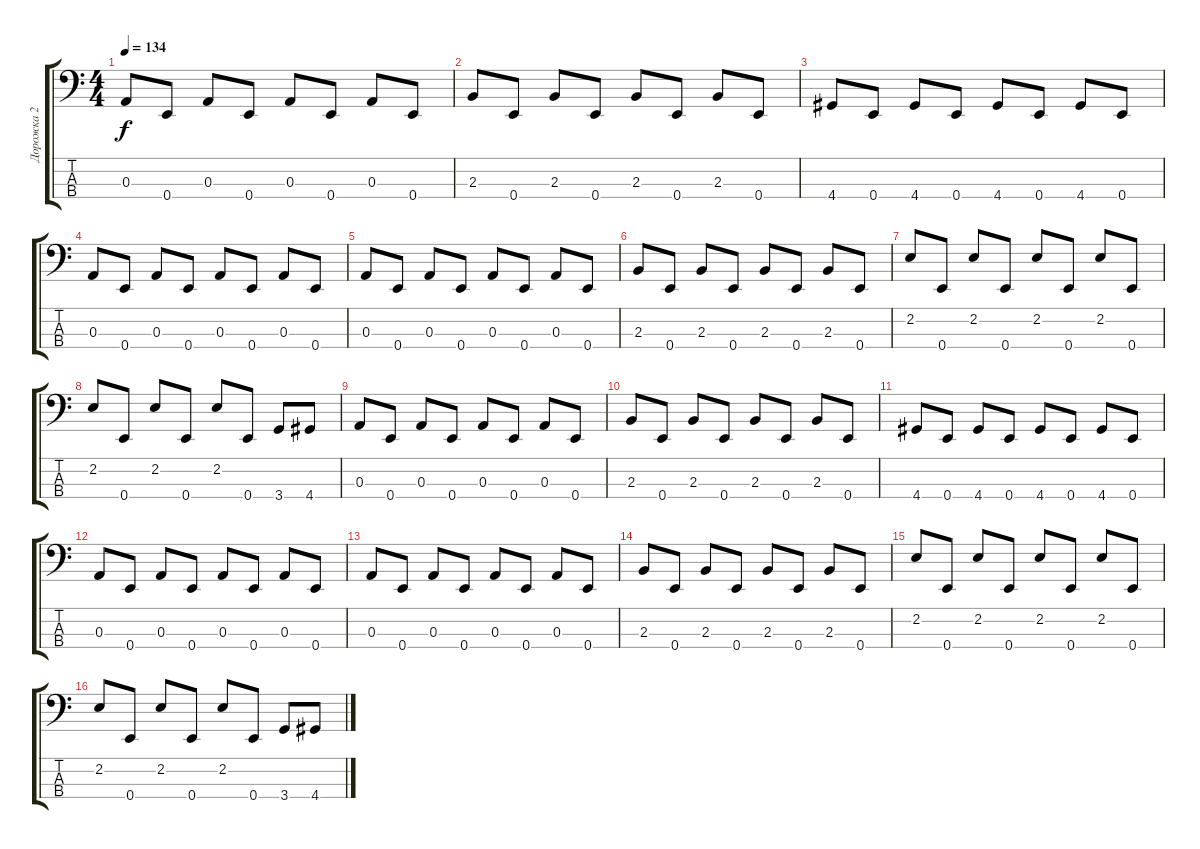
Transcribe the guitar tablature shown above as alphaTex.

\track ("Дорожка 2" "Дорожка 2") {instrument electricbassfinger}
\staff {score tabs}
\tuning (G2 D2 A1 E1) {hide}
\ts (4 4)
\tempo 134
\clef f4
\ks c
0.3.8{dy f} 0.4.8 0.3.8 0.4.8 0.3.8 0.4.8 0.3.8 0.4.8 |
2.3.8 0.4.8 2.3.8 0.4.8 2.3.8 0.4.8 2.3.8 0.4.8 |
4.4.8 0.4.8 4.4.8 0.4.8 4.4.8 0.4.8 4.4.8 0.4.8 |
0.3.8 0.4.8 0.3.8 0.4.8 0.3.8 0.4.8 0.3.8 0.4.8 |
0.3.8 0.4.8 0.3.8 0.4.8 0.3.8 0.4.8 0.3.8 0.4.8 |
2.3.8 0.4.8 2.3.8 0.4.8 2.3.8 0.4.8 2.3.8 0.4.8 |
2.2.8 0.4.8 2.2.8 0.4.8 2.2.8 0.4.8 2.2.8 0.4.8 |
2.2.8 0.4.8 2.2.8 0.4.8 2.2.8 0.4.8 3.4.8 4.4.8 |
0.3.8 0.4.8 0.3.8 0.4.8 0.3.8 0.4.8 0.3.8 0.4.8 |
2.3.8 0.4.8 2.3.8 0.4.8 2.3.8 0.4.8 2.3.8 0.4.8 |
4.4.8 0.4.8 4.4.8 0.4.8 4.4.8 0.4.8 4.4.8 0.4.8 |
0.3.8 0.4.8 0.3.8 0.4.8 0.3.8 0.4.8 0.3.8 0.4.8 |
0.3.8 0.4.8 0.3.8 0.4.8 0.3.8 0.4.8 0.3.8 0.4.8 |
2.3.8 0.4.8 2.3.8 0.4.8 2.3.8 0.4.8 2.3.8 0.4.8 |
2.2.8 0.4.8 2.2.8 0.4.8 2.2.8 0.4.8 2.2.8 0.4.8 |
2.2.8 0.4.8 2.2.8 0.4.8 2.2.8 0.4.8 3.4.8 4.4.8
